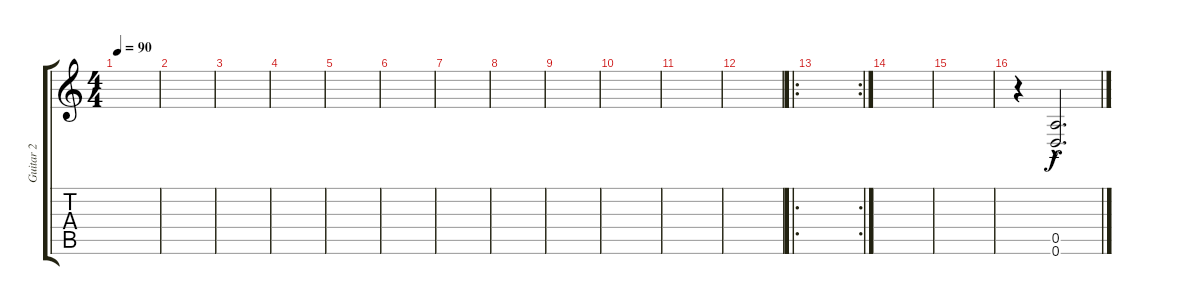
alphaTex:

\track ("Guitar 2" "Guitar 2") {instrument distortionguitar}
\staff {score tabs}
\tuning (E4 B3 G3 D3 A2 D2) {hide}
\ts (4 4)
\tempo 90
\clef g2
\ks c
|
|
|
|
|
|
|
|
|
|
|
|
\ro
\rc 2
|
|
|
r.4{volume 0} (0.5{hac} 0.6{hac}).2{d volume 16}
